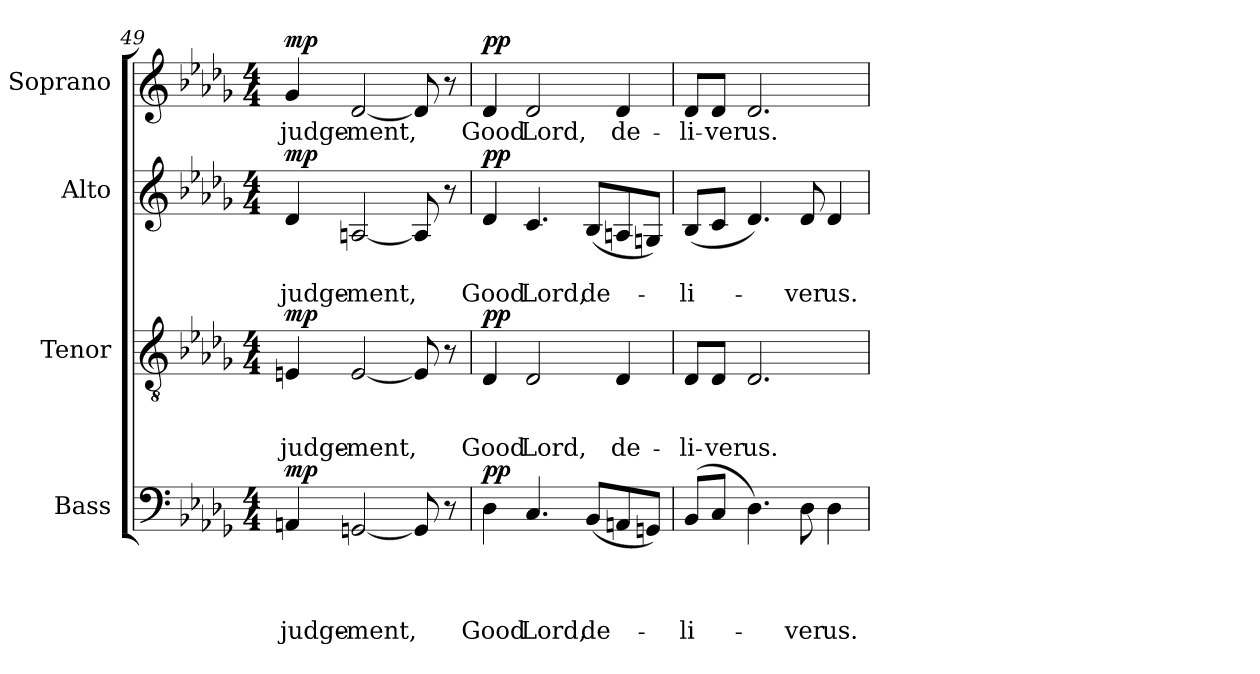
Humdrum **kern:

**kern	**text	**text	**text	**text	**dynam	**kern	**text	**text	**text	**dynam	**kern	**text	**text	**dynam	**kern	**text	**dynam
*part4	*part4	*part4	*part4	*part4	*part4	*part3	*part3	*part3	*part3	*part3	*part2	*part2	*part2	*part2	*part1	*part1	*part1
*staff4	*staff4	*staff4	*staff4	*staff4	*staff4	*staff3	*staff3	*staff3	*staff3	*staff3	*staff2	*staff2	*staff2	*staff2	*staff1	*staff1	*staff1
*I"Bass	*	*	*	*	*	*I"Tenor	*	*	*	*	*I"Alto	*	*	*	*I"Soprano	*	*
!!LO:LB:g=z
*clefF4	*	*	*	*	*	*clefGv2	*	*	*	*	*clefG2	*	*	*	*clefG2	*	*
*k[b-e-a-d-g-]	*	*	*	*	*	*k[b-e-a-d-g-]	*	*	*	*	*k[b-e-a-d-g-]	*	*	*	*k[b-e-a-d-g-]	*	*
*D-:	*	*	*	*	*	*D-:	*	*	*	*	*D-:	*	*	*	*D-:	*	*
*M4/4	*	*	*	*	*	*M4/4	*	*	*	*	*M4/4	*	*	*	*M4/4	*	*
=49	=49	=49	=49	=49	=49	=49	=49	=49	=49	=49	=49	=49	=49	=49	=49	=49	=49
!	!	!	!	!LO:LY:b	!LO:DY:a	!	!	!	!LO:LY:b	!LO:DY:a	!	!	!LO:LY:b	!LO:DY:a	!	!LO:LY:b	!LO:DY:a
4AAn/	.	.	.	judge-	mp	4En/	.	.	judge-	mp	4d-/	.	judge-	mp	4g-/	judge-	mp
!	!	!	!	!LO:LY:b	!	!	!	!	!LO:LY:b	!	!	!	!LO:LY:b	!	!	!LO:LY:b	!
[<2GGn/	.	.	.	-ment,	.	[<2E/	.	.	-ment,	.	[<2An/	.	-ment,	.	[<2d-/	-ment,	.
8GG/]	.	.	.	.	.	8E/]	.	.	.	.	8A/]	.	.	.	8d-/]	.	.
8r	.	.	.	.	.	8r	.	.	.	.	8r	.	.	.	8r	.	.
=50	=50	=50	=50	=50	=50	=50	=50	=50	=50	=50	=50	=50	=50	=50	=50	=50	=50
!	!	!	!	!LO:LY:b	!LO:DY:a	!	!	!	!LO:LY:b	!LO:DY:a	!	!	!LO:LY:b	!LO:DY:a	!	!LO:LY:b	!LO:DY:a
4D-\	.	.	.	Good	pp	4D-/	.	.	Good	pp	4d-/	.	Good	pp	4d-/	Good	pp
!	!	!	!	!LO:LY:b	!	!	!	!	!LO:LY:b	!	!	!	!LO:LY:b	!	!	!LO:LY:b	!
4.C/	.	.	.	Lord,	.	2D-/	.	.	Lord,	.	4.c/	.	Lord,	.	2d-/	Lord,	.
!	!	!	!	!LO:LY:b	!	!	!	!	!	!	!	!	!LO:LY:b	!	!	!	!
(<8BB-/L	.	.	.	de-	.	.	.	.	.	.	(<8B-/L	.	de-	.	.	.	.
!	!	!	!	!	!	!	!	!	!LO:LY:b	!	!	!	!	!	!	!LO:LY:b	!
8AAn/	.	.	.	.	.	4D-/	.	.	de-	.	8An/	.	.	.	4d-/	de-	.
8GGn/J)	.	.	.	.	.	.	.	.	.	.	8Gn/J)	.	.	.	.	.	.
=51	=51	=51	=51	=51	=51	=51	=51	=51	=51	=51	=51	=51	=51	=51	=51	=51	=51
!	!	!	!	!LO:LY:b	!	!	!	!	!LO:LY:b	!	!	!	!LO:LY:b	!	!	!LO:LY:b	!
(>8BB-/L	.	.	.	-li-	.	8D-/L	.	.	-li-	.	(<8B-/L	.	-li-	.	8d-/L	-li-	.
!	!	!	!	!	!	!	!	!	!LO:LY:b	!	!	!	!	!	!	!LO:LY:b	!
8C/J	.	.	.	.	.	8D-/J	.	.	-ver	.	8c/J	.	.	.	8d-/J	-ver	.
!	!	!	!	!	!	!	!	!	!LO:LY:b	!	!	!	!	!	!	!LO:LY:b	!
4.D-\)	.	.	.	.	.	2.D-/	.	.	us.	.	4.d-/)	.	.	.	2.d-/	us.	.
!	!	!	!	!LO:LY:b	!	!	!	!	!	!	!	!	!LO:LY:b	!	!	!	!
8D-\	.	.	.	-ver	.	.	.	.	.	.	8d-/	.	-ver	.	.	.	.
!	!	!	!	!LO:LY:b	!	!	!	!	!	!	!	!	!LO:LY:b	!	!	!	!
4D-\	.	.	.	us.	.	.	.	.	.	.	4d-/	.	us.	.	.	.	.
=!	=!	=!	=!	=!	=!	=!	=!	=!	=!	=!	=!	=!	=!	=!	=!	=!	=!
*-	*-	*-	*-	*-	*-	*-	*-	*-	*-	*-	*-	*-	*-	*-	*-	*-	*-
